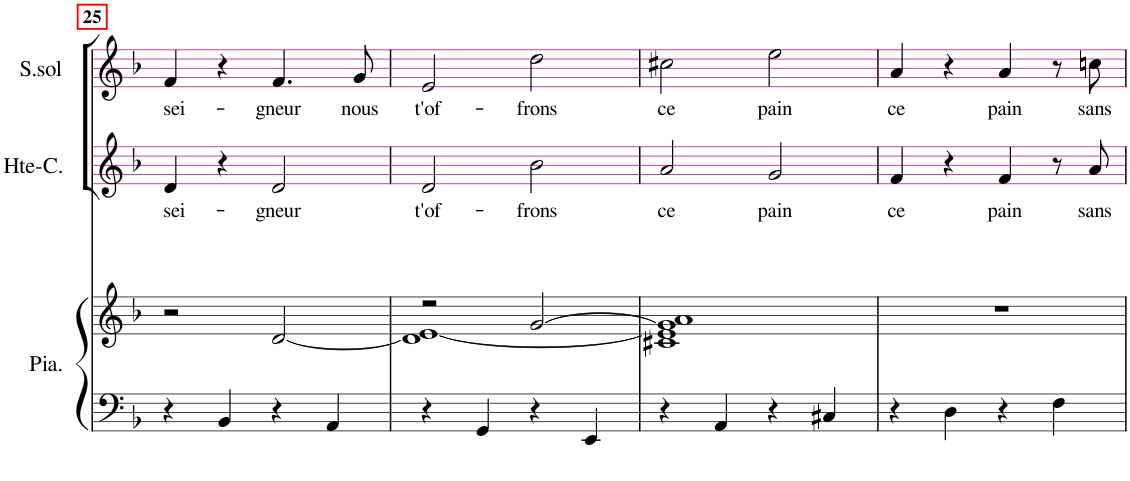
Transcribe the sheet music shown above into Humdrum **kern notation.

**kern	**kern	**kern	**text	**kern	**text
*part3	*part3	*part2	*part2	*part1	*part1
*staff4	*staff3	*staff2	*staff2	*staff1	*staff1
*I"Piano	*	*I"Hte-Contre	*	*I"Soprano solo	*
*I'Pia.	*	*I'Hte-C.	*	*I'S.sol	*
!!LO:PB:g=z
*clefF4	*clefG2	*clefG2	*	*clefG2	*
*k[b-]	*k[b-]	*k[b-]	*	*k[b-]	*
*M2/2	*M2/2	*M2/2	*	*M2/2	*
*met(c|)	*met(c|)	*met(c|)	*	*met(c|)	*
=25	=25	=25	=25	=25	=25
!	!	!	!LO:LY:b	!	!LO:LY:b
4r	2r	4d/	sei-	4f/	sei-
4BB-/	.	4r	.	4r	.
!	!	!	!LO:LY:b	!	!LO:LY:b
4r	[<2d/	2d/	-gneur	4.f/	-gneur
4AA/	.	.	.	.	.
!	!	!	!	!	!LO:LY:b
.	.	.	.	8g/	nous
=26	=26	=26	=26	=26	=26
*	*^	*	*	*	*
!	!	!	!	!LO:LY:b	!	!LO:LY:b
4r	2r	1d] [1e	2d/	t'of-	2e/	t'of-
4GG/	.	.	.	.	.	.
!	!	!	!	!LO:LY:b	!	!LO:LY:b
4r	[2g/	.	2b-\	-frons	2dd\	-frons
4EE/	.	.	.	.	.	.
=27	=27	=27	=27	=27	=27	=27
*	*	*^	*	*	*	*
!	!	!	!	!	!LO:LY:b	!	!LO:LY:b
4r	1e] 1g]	1c#X	1a	2a/	ce	2cc#X\	ce
4AA/	.	.	.	.	.	.	.
!	!	!	!	!	!LO:LY:b	!	!LO:LY:b
4r	.	.	.	2g/	pain	2ee\	pain
4C#X/	.	.	.	.	.	.	.
*	*v	*v	*v	*	*	*	*
=28	=28	=28	=28	=28	=28
!	!	!	!LO:LY:b	!	!LO:LY:b
4r	1r	4f/	ce	4a/	ce
4D\	.	4r	.	4r	.
!	!	!	!LO:LY:b	!	!LO:LY:b
4r	.	4f/	pain	4a/	pain
4F\	.	8r	.	8r	.
!	!	!	!LO:LY:b	!	!LO:LY:b
.	.	8a/	sans	8ccn\	sans
=	=	=	=	=	=
*-	*-	*-	*-	*-	*-
